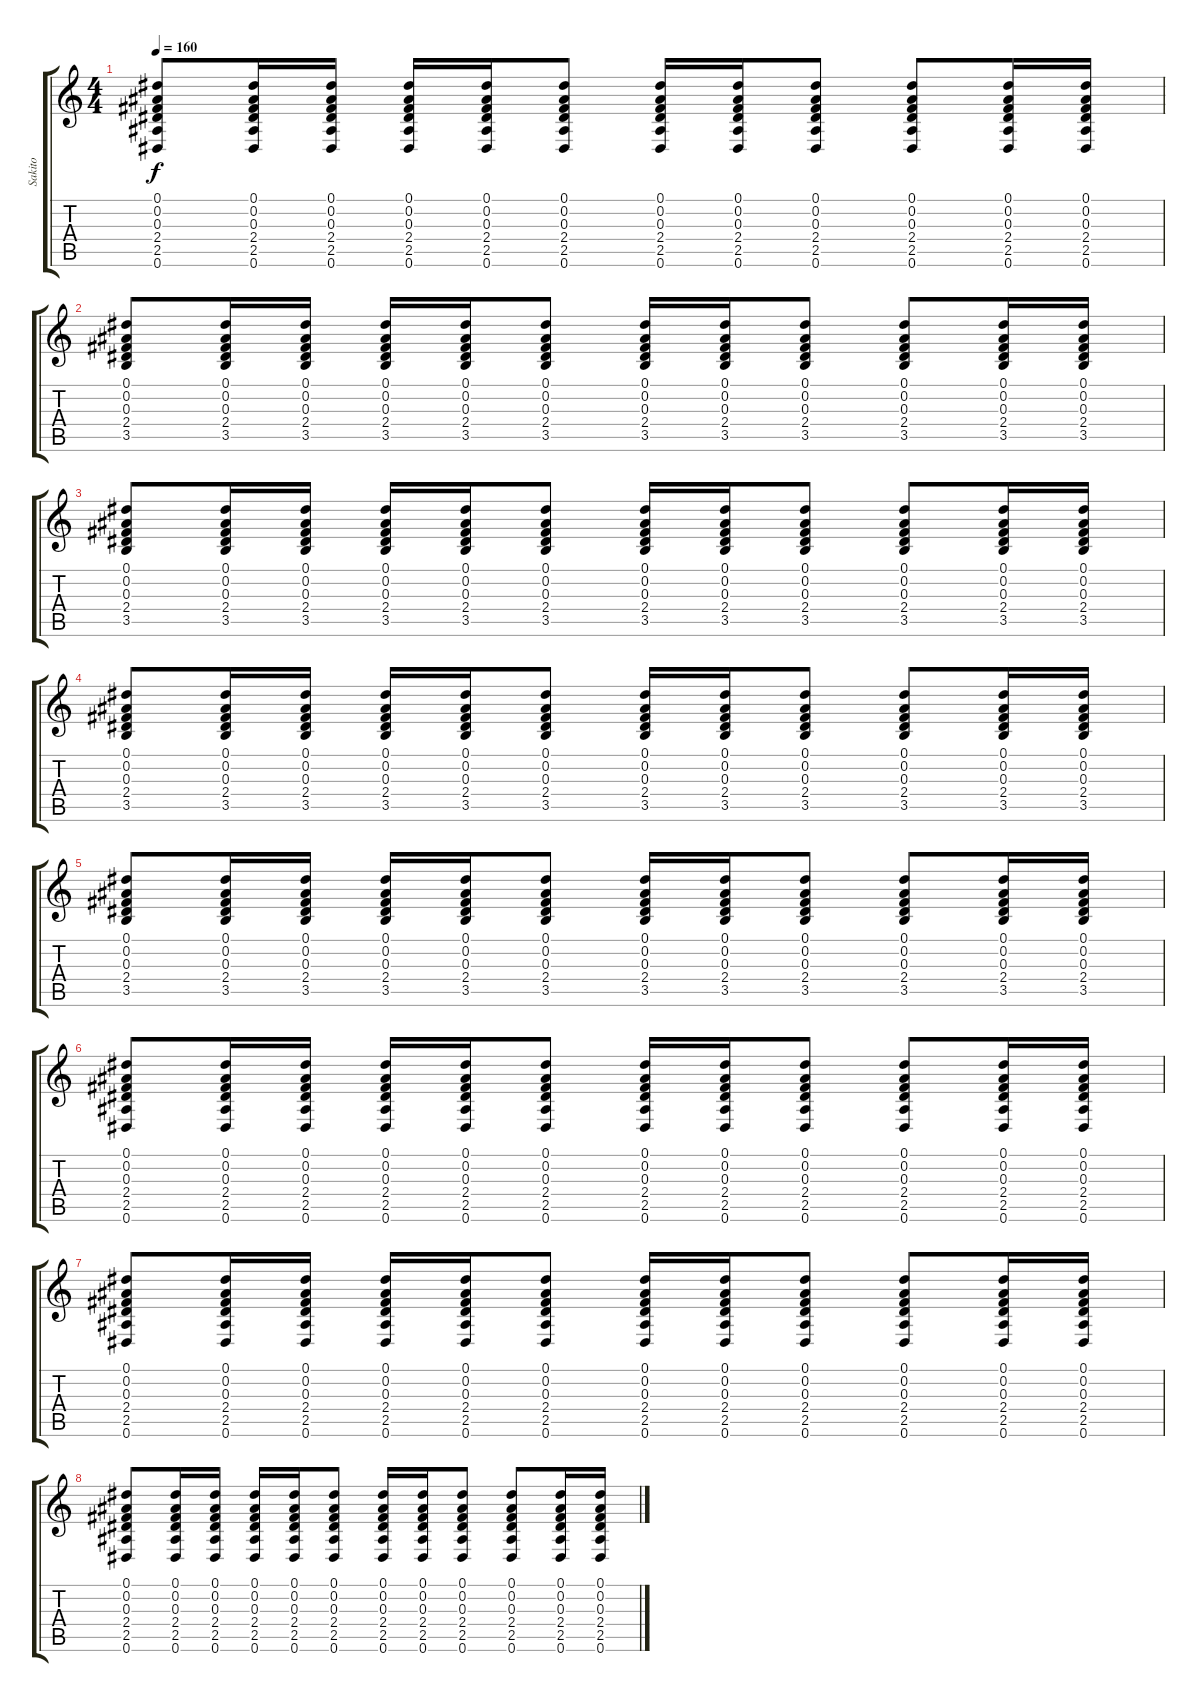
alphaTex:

\track ("Sakito" "Sakito") {instrument overdrivenguitar}
\staff {score tabs}
\tuning (Eb4 Bb3 Gb3 Db3 Ab2 Eb2) {hide}
\ts (4 4)
\tempo 160
\clef g2
\ks c
(0.1 0.2 0.3 2.4 2.5 0.6).8{dy f} (0.1 0.2 0.3 2.4 2.5 0.6).16 (0.1 0.2 0.3 2.4 2.5 0.6).16 (0.1 0.2 0.3 2.4 2.5 0.6).16 (0.1 0.2 0.3 2.4 2.5 0.6).16 (0.1 0.2 0.3 2.4 2.5 0.6).8 (0.1 0.2 0.3 2.4 2.5 0.6).16 (0.1 0.2 0.3 2.4 2.5 0.6).16 (0.1 0.2 0.3 2.4 2.5 0.6).8 (0.1 0.2 0.3 2.4 2.5 0.6).8 (0.1 0.2 0.3 2.4 2.5 0.6).16 (0.1 0.2 0.3 2.4 2.5 0.6).16 |
(0.1 0.2 0.3 2.4 3.5).8 (0.1 0.2 0.3 2.4 3.5).16 (0.1 0.2 0.3 2.4 3.5).16 (0.1 0.2 0.3 2.4 3.5).16 (0.1 0.2 0.3 2.4 3.5).16 (0.1 0.2 0.3 2.4 3.5).8 (0.1 0.2 0.3 2.4 3.5).16 (0.1 0.2 0.3 2.4 3.5).16 (0.1 0.2 0.3 2.4 3.5).8 (0.1 0.2 0.3 2.4 3.5).8 (0.1 0.2 0.3 2.4 3.5).16 (0.1 0.2 0.3 2.4 3.5).16 |
(0.1 0.2 0.3 2.4 3.5).8 (0.1 0.2 0.3 2.4 3.5).16 (0.1 0.2 0.3 2.4 3.5).16 (0.1 0.2 0.3 2.4 3.5).16 (0.1 0.2 0.3 2.4 3.5).16 (0.1 0.2 0.3 2.4 3.5).8 (0.1 0.2 0.3 2.4 3.5).16 (0.1 0.2 0.3 2.4 3.5).16 (0.1 0.2 0.3 2.4 3.5).8 (0.1 0.2 0.3 2.4 3.5).8 (0.1 0.2 0.3 2.4 3.5).16 (0.1 0.2 0.3 2.4 3.5).16 |
(0.1 0.2 0.3 2.4 3.5).8 (0.1 0.2 0.3 2.4 3.5).16 (0.1 0.2 0.3 2.4 3.5).16 (0.1 0.2 0.3 2.4 3.5).16 (0.1 0.2 0.3 2.4 3.5).16 (0.1 0.2 0.3 2.4 3.5).8 (0.1 0.2 0.3 2.4 3.5).16 (0.1 0.2 0.3 2.4 3.5).16 (0.1 0.2 0.3 2.4 3.5).8 (0.1 0.2 0.3 2.4 3.5).8 (0.1 0.2 0.3 2.4 3.5).16 (0.1 0.2 0.3 2.4 3.5).16 |
(0.1 0.2 0.3 2.4 3.5).8 (0.1 0.2 0.3 2.4 3.5).16 (0.1 0.2 0.3 2.4 3.5).16 (0.1 0.2 0.3 2.4 3.5).16 (0.1 0.2 0.3 2.4 3.5).16 (0.1 0.2 0.3 2.4 3.5).8 (0.1 0.2 0.3 2.4 3.5).16 (0.1 0.2 0.3 2.4 3.5).16 (0.1 0.2 0.3 2.4 3.5).8 (0.1 0.2 0.3 2.4 3.5).8 (0.1 0.2 0.3 2.4 3.5).16 (0.1 0.2 0.3 2.4 3.5).16 |
(0.1 0.2 0.3 2.4 2.5 0.6).8 (0.1 0.2 0.3 2.4 2.5 0.6).16 (0.1 0.2 0.3 2.4 2.5 0.6).16 (0.1 0.2 0.3 2.4 2.5 0.6).16 (0.1 0.2 0.3 2.4 2.5 0.6).16 (0.1 0.2 0.3 2.4 2.5 0.6).8 (0.1 0.2 0.3 2.4 2.5 0.6).16 (0.1 0.2 0.3 2.4 2.5 0.6).16 (0.1 0.2 0.3 2.4 2.5 0.6).8 (0.1 0.2 0.3 2.4 2.5 0.6).8 (0.1 0.2 0.3 2.4 2.5 0.6).16 (0.1 0.2 0.3 2.4 2.5 0.6).16 |
(0.1 0.2 0.3 2.4 2.5 0.6).8 (0.1 0.2 0.3 2.4 2.5 0.6).16 (0.1 0.2 0.3 2.4 2.5 0.6).16 (0.1 0.2 0.3 2.4 2.5 0.6).16 (0.1 0.2 0.3 2.4 2.5 0.6).16 (0.1 0.2 0.3 2.4 2.5 0.6).8 (0.1 0.2 0.3 2.4 2.5 0.6).16 (0.1 0.2 0.3 2.4 2.5 0.6).16 (0.1 0.2 0.3 2.4 2.5 0.6).8 (0.1 0.2 0.3 2.4 2.5 0.6).8 (0.1 0.2 0.3 2.4 2.5 0.6).16 (0.1 0.2 0.3 2.4 2.5 0.6).16 |
(0.1 0.2 0.3 2.4 2.5 0.6).8 (0.1 0.2 0.3 2.4 2.5 0.6).16 (0.1 0.2 0.3 2.4 2.5 0.6).16 (0.1 0.2 0.3 2.4 2.5 0.6).16 (0.1 0.2 0.3 2.4 2.5 0.6).16 (0.1 0.2 0.3 2.4 2.5 0.6).8 (0.1 0.2 0.3 2.4 2.5 0.6).16 (0.1 0.2 0.3 2.4 2.5 0.6).16 (0.1 0.2 0.3 2.4 2.5 0.6).8 (0.1 0.2 0.3 2.4 2.5 0.6).8 (0.1 0.2 0.3 2.4 2.5 0.6).16 (0.1 0.2 0.3 2.4 2.5 0.6).16
